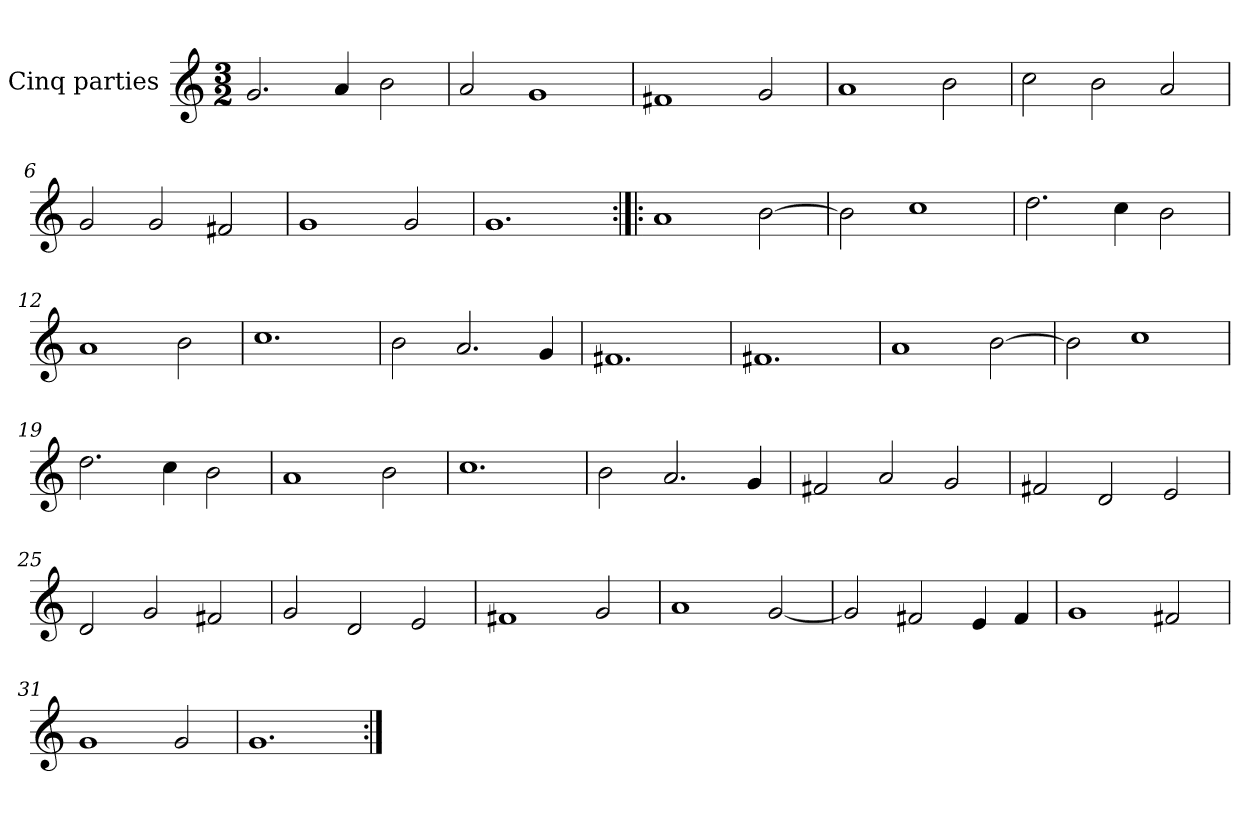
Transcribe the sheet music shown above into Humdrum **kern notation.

**kern
*part1
*staff1
*I"Cinq parties
*clefG2
*k[]
*M3/2
*MM180
=1
2.g/
4a/
2b\
=2
2a/
1g
=3
1f#X
2g/
=4
1a
2b\
=5
2cc\
2b\
2a/
=6
2g/
2g/
2f#X/
=7
1g
2g/
=8
1.g
=9:|!|:
1a
[2b\
=10
2b\]
1cc
=11
2.dd\
4cc\
2b\
=12
1a
2b\
=13
1.cc
=14
2b\
2.a/
4g/
=15
1.f#X
=16
1.f#X
=17
1a
[2b\
=18
2b\]
1cc
=19
2.dd\
4cc\
2b\
=20
1a
2b\
=21
1.cc
=22
2b\
2.a/
4g/
=23
2f#X/
2a/
2g/
=24
2f#X/
2d/
2e/
=25
2d/
2g/
2f#X/
=26
2g/
2d/
2e/
=27
1f#X
2g/
=28
1a
[2g/
=29
2g/]
2f#X/
4e/
4f#/
=30
1g
2f#X/
=31
1g
2g/
=32
1.g
=:|!
*-
